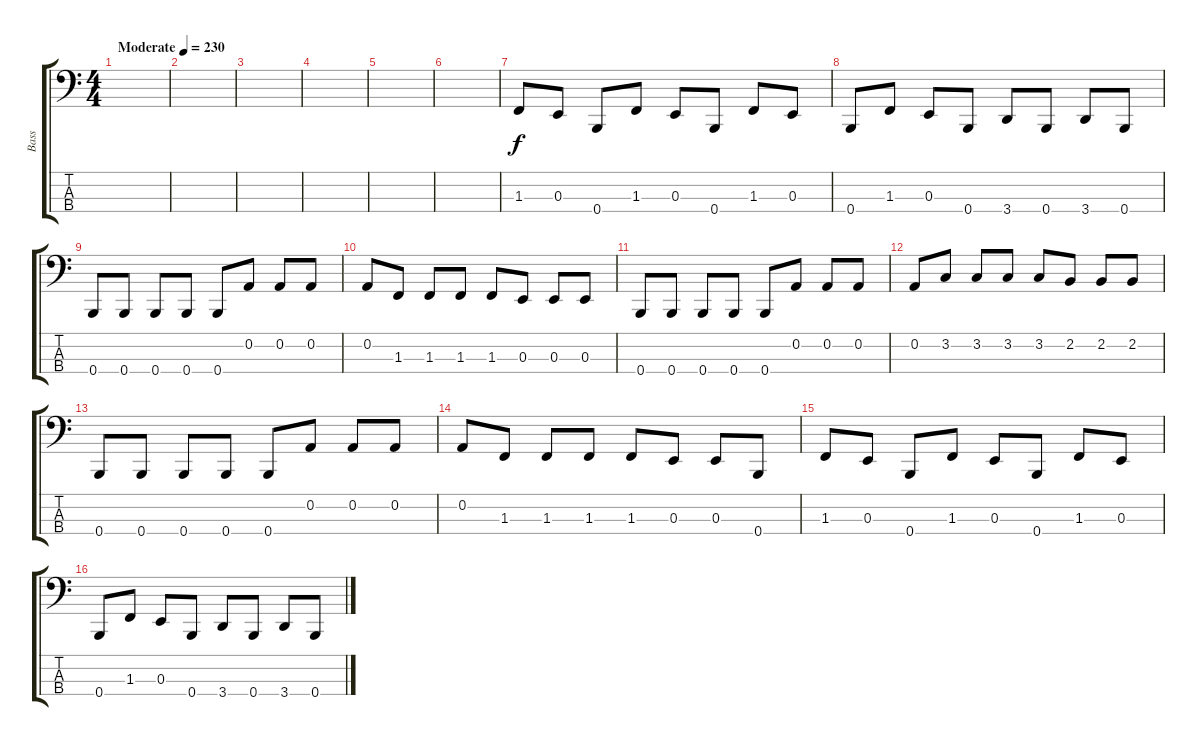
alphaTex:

\track ("Bass" "Bass") {instrument electricbassfinger}
\staff {score tabs}
\tuning (D2 A1 E1 B0) {hide}
\ts (4 4)
\tempo (230 "Moderate")
\clef f4
\ks c
|
|
|
|
|
|
1.3.8 0.3.8 0.4.8 1.3.8 0.3.8 0.4.8 1.3.8 0.3.8 |
0.4.8 1.3.8 0.3.8 0.4.8 3.4.8 0.4.8 3.4.8 0.4.8 |
0.4.8 0.4.8 0.4.8 0.4.8 0.4.8 0.2.8 0.2.8 0.2.8 |
0.2.8 1.3.8 1.3.8 1.3.8 1.3.8 0.3.8 0.3.8 0.3.8 |
0.4.8 0.4.8 0.4.8 0.4.8 0.4.8 0.2.8 0.2.8 0.2.8 |
0.2.8 3.2.8 3.2.8 3.2.8 3.2.8 2.2.8 2.2.8 2.2.8 |
0.4.8 0.4.8 0.4.8 0.4.8 0.4.8 0.2.8 0.2.8 0.2.8 |
0.2.8 1.3.8 1.3.8 1.3.8 1.3.8 0.3.8 0.3.8 0.4.8 |
1.3.8 0.3.8 0.4.8 1.3.8 0.3.8 0.4.8 1.3.8 0.3.8 |
0.4.8 1.3.8 0.3.8 0.4.8 3.4.8 0.4.8 3.4.8 0.4.8
